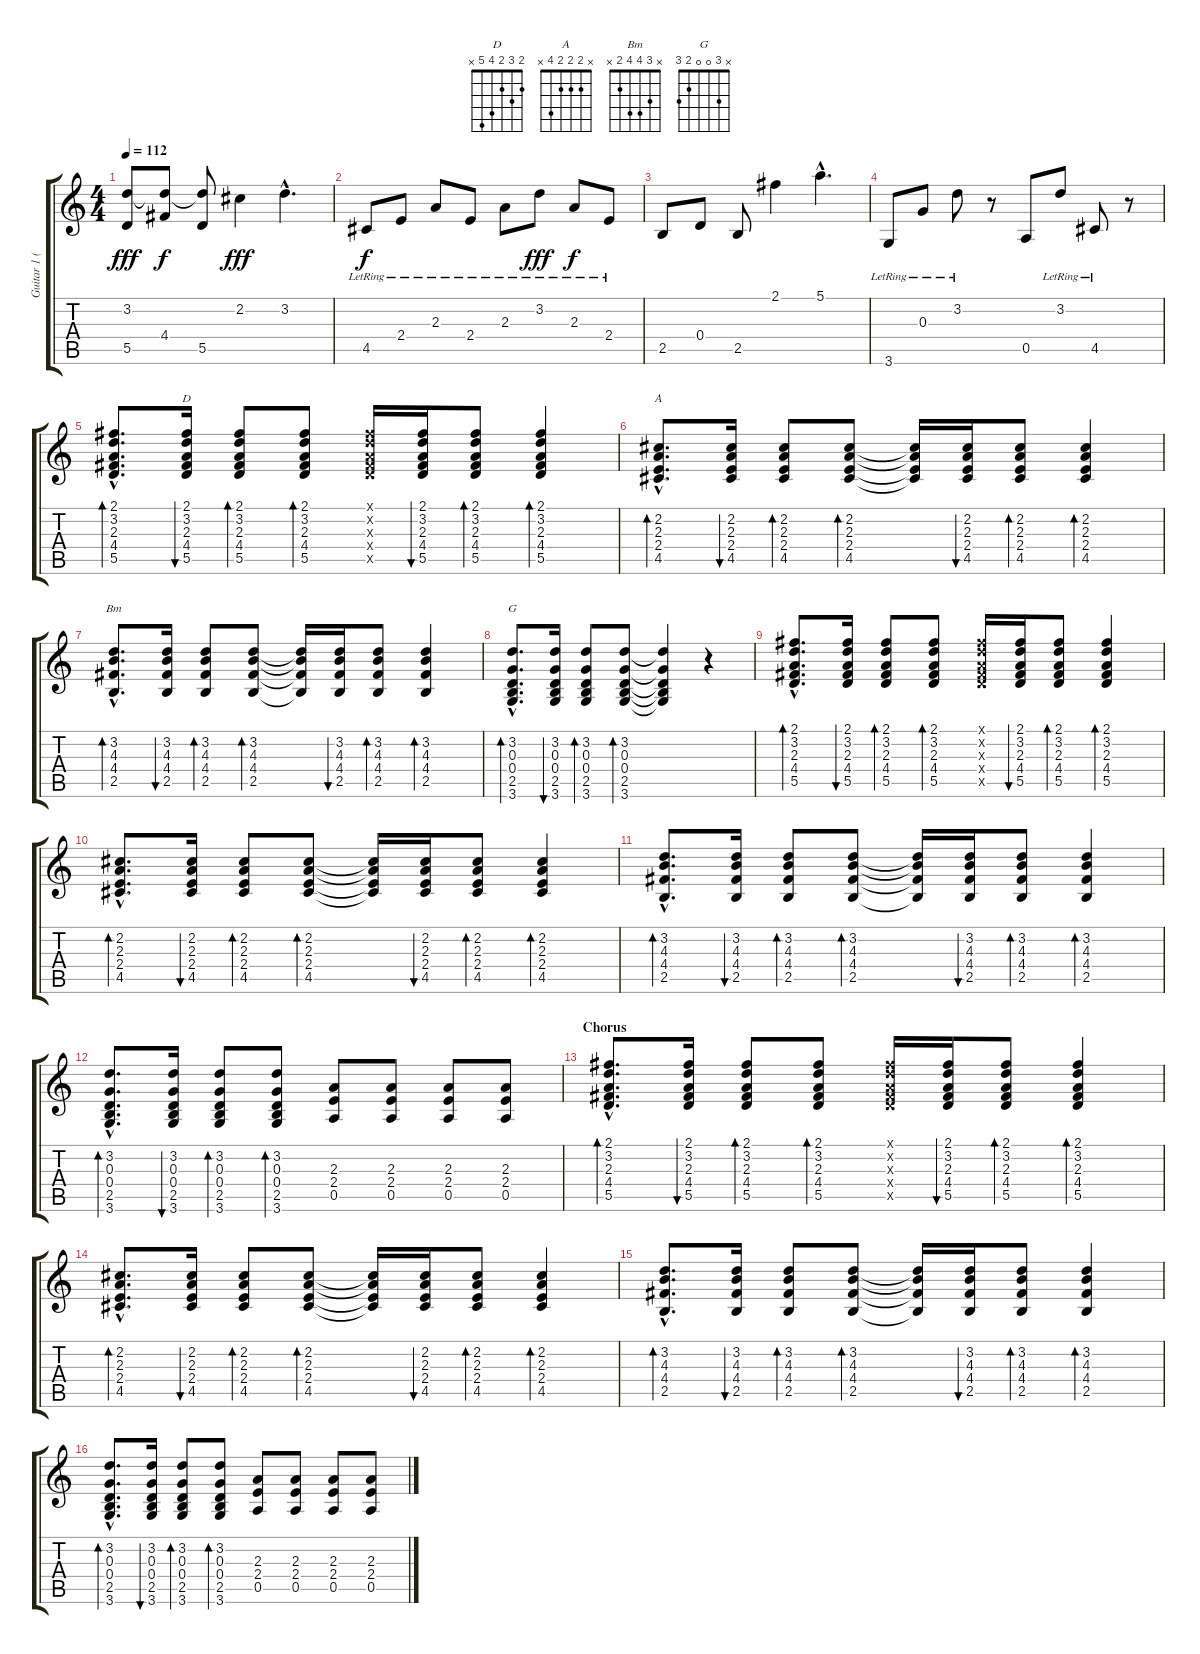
\track ("Guitar 1 (Acoustic)" "Guitar 1 (") {instrument acousticguitarnylon}
\staff {score tabs}
\tuning (E4 B3 G3 D3 A2 E2) {hide}
\chord ("D" 2 3 2 4 5 x)
\chord ("A" x 2 2 2 4 x)
\chord ("Bm" x 3 4 4 2 x)
\chord ("G" x 3 0 0 2 3)
\ts (4 4)
\tempo 112
\clef g2
\ks c
(3.2 5.5).8{dy fff instrument acousticguitarsteel} (3.2{t} 4.4).8{dy f} (3.2{t} 5.5).8 2.2.4{dy fff} 3.2{hac}.4{d} |
4.5{lr}.8{dy f} 2.4{lr}.8 2.3{lr}.8 2.4{lr}.8 2.3{lr}.8 3.2{lr}.8{dy fff} 2.3{lr}.8{dy f} 2.4{lr}.8 |
2.5.8 0.4.8 2.5.8 2.1.4 5.1{hac}.4{d} |
3.6{lr}.8 0.3{lr}.8 3.2{lr}.8 r.8 0.5.8 3.2{lr}.8 4.5{lr}.8 r.8 |
(2.1{hac} 3.2{hac} 2.3{hac} 4.4{hac} 5.5{hac}).8{d bd 60 volume 5 instrument acousticguitarsteel} (2.1 3.2 2.3 4.4 5.5).16{bu 60 ch "D"} (2.1 3.2 2.3 4.4 5.5).8{bd 60} (2.1 3.2 2.3 4.4 5.5).8{bd 60} (2.1{x} 3.2{x} 2.3{x} 4.4{x} 5.5{x}).16 (2.1 3.2 2.3 4.4 5.5).16{bu 60} (2.1 3.2 2.3 4.4 5.5).8{bd 60} (2.1 3.2 2.3 4.4 5.5).4{bd 60} |
(2.2{hac} 2.3{hac} 2.4{hac} 4.5{hac}).8{d bd 60 ch "A"} (2.2 2.3 2.4 4.5).16{bu 60} (2.2 2.3 2.4 4.5).8{bd 60} (2.2 2.3 2.4 4.5).8{bd 60} (2.2{t} 2.3{t} 2.4{t} 4.5{t}).16 (2.2 2.3 2.4 4.5).16{bu 60} (2.2 2.3 2.4 4.5).8{bd 60} (2.2 2.3 2.4 4.5).4{bd 60} |
(3.2{hac} 4.3{hac} 4.4{hac} 2.5{hac}).8{d bd 60 ch "Bm"} (3.2 4.3 4.4 2.5).16{bu 60} (3.2 4.3 4.4 2.5).8{bd 60} (3.2 4.3 4.4 2.5).8{bd 60} (3.2{t} 4.3{t} 4.4{t} 2.5{t}).16 (3.2 4.3 4.4 2.5).16{bu 60} (3.2 4.3 4.4 2.5).8{bd 60} (3.2 4.3 4.4 2.5).4{bd 60} |
(3.2{hac} 0.3{hac} 0.4{hac} 2.5{hac} 3.6{hac}).8{d bd 60 ch "G"} (3.2 0.3 0.4 2.5 3.6).16{bu 60} (3.2 0.3 0.4 2.5 3.6).8{bd 60} (3.2 0.3 0.4 2.5 3.6).8{bd 60} (3.2{t} 0.3{t} 0.4{t} 2.5{t} 3.6{t}).4 r.4 |
(2.1{hac} 3.2{hac} 2.3{hac} 4.4{hac} 5.5{hac}).8{d bd 60 volume 5 instrument acousticguitarsteel} (2.1 3.2 2.3 4.4 5.5).16{bu 60} (2.1 3.2 2.3 4.4 5.5).8{bd 60} (2.1 3.2 2.3 4.4 5.5).8{bd 60} (2.1{x} 3.2{x} 2.3{x} 4.4{x} 5.5{x}).16 (2.1 3.2 2.3 4.4 5.5).16{bu 60} (2.1 3.2 2.3 4.4 5.5).8{bd 60} (2.1 3.2 2.3 4.4 5.5).4{bd 60} |
(2.2{hac} 2.3{hac} 2.4{hac} 4.5{hac}).8{d bd 60} (2.2 2.3 2.4 4.5).16{bu 60} (2.2 2.3 2.4 4.5).8{bd 60} (2.2 2.3 2.4 4.5).8{bd 60} (2.2{t} 2.3{t} 2.4{t} 4.5{t}).16 (2.2 2.3 2.4 4.5).16{bu 60} (2.2 2.3 2.4 4.5).8{bd 60} (2.2 2.3 2.4 4.5).4{bd 60} |
(3.2{hac} 4.3{hac} 4.4{hac} 2.5{hac}).8{d bd 60} (3.2 4.3 4.4 2.5).16{bu 60} (3.2 4.3 4.4 2.5).8{bd 60} (3.2 4.3 4.4 2.5).8{bd 60} (3.2{t} 4.3{t} 4.4{t} 2.5{t}).16 (3.2 4.3 4.4 2.5).16{bu 60} (3.2 4.3 4.4 2.5).8{bd 60} (3.2 4.3 4.4 2.5).4{bd 60} |
(3.2{hac} 0.3{hac} 0.4{hac} 2.5{hac} 3.6{hac}).8{d bd 60} (3.2 0.3 0.4 2.5 3.6).16{bu 60} (3.2 0.3 0.4 2.5 3.6).8{bd 60} (3.2 0.3 0.4 2.5 3.6).8{bd 60} (2.3 2.4 0.5).8 (2.3 2.4 0.5).8 (2.3 2.4 0.5).8 (2.3 2.4 0.5).8 |
\section ("" "Chorus")
(2.1{hac} 3.2{hac} 2.3{hac} 4.4{hac} 5.5{hac}).8{d bd 60 volume 7 instrument acousticguitarsteel} (2.1 3.2 2.3 4.4 5.5).16{bu 60} (2.1 3.2 2.3 4.4 5.5).8{bd 60} (2.1 3.2 2.3 4.4 5.5).8{bd 60} (2.1{x} 3.2{x} 2.3{x} 4.4{x} 5.5{x}).16 (2.1 3.2 2.3 4.4 5.5).16{bu 60} (2.1 3.2 2.3 4.4 5.5).8{bd 60} (2.1 3.2 2.3 4.4 5.5).4{bd 60} |
(2.2{hac} 2.3{hac} 2.4{hac} 4.5{hac}).8{d bd 60} (2.2 2.3 2.4 4.5).16{bu 60} (2.2 2.3 2.4 4.5).8{bd 60} (2.2 2.3 2.4 4.5).8{bd 60} (2.2{t} 2.3{t} 2.4{t} 4.5{t}).16 (2.2 2.3 2.4 4.5).16{bu 60} (2.2 2.3 2.4 4.5).8{bd 60} (2.2 2.3 2.4 4.5).4{bd 60} |
(3.2{hac} 4.3{hac} 4.4{hac} 2.5{hac}).8{d bd 60} (3.2 4.3 4.4 2.5).16{bu 60} (3.2 4.3 4.4 2.5).8{bd 60} (3.2 4.3 4.4 2.5).8{bd 60} (3.2{t} 4.3{t} 4.4{t} 2.5{t}).16 (3.2 4.3 4.4 2.5).16{bu 60} (3.2 4.3 4.4 2.5).8{bd 60} (3.2 4.3 4.4 2.5).4{bd 60} |
(3.2{hac} 0.3{hac} 0.4{hac} 2.5{hac} 3.6{hac}).8{d bd 60} (3.2 0.3 0.4 2.5 3.6).16{bu 60} (3.2 0.3 0.4 2.5 3.6).8{bd 60} (3.2 0.3 0.4 2.5 3.6).8{bd 60} (2.3 2.4 0.5).8 (2.3 2.4 0.5).8 (2.3 2.4 0.5).8 (2.3 2.4 0.5).8
